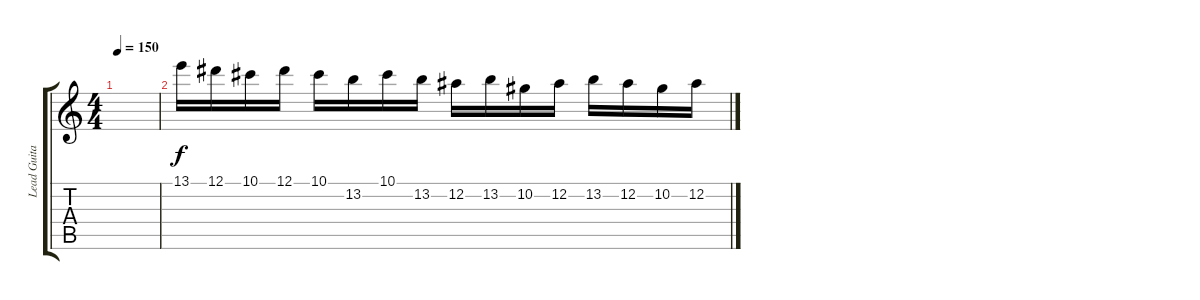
\track ("Lead Guitar (Rafael)" "Lead Guita") {instrument distortionguitar}
\staff {score tabs}
\tuning (Eb4 Bb3 Gb3 Db3 Ab2 Eb2) {hide}
\ts (4 4)
\tempo 150
\clef g2
\ks c
|
13.1.16 12.1.16 10.1.16 12.1.16 10.1.16 13.2.16 10.1.16 13.2.16 12.2.16 13.2.16 10.2.16 12.2.16 13.2.16 12.2.16 10.2.16 12.2.16
